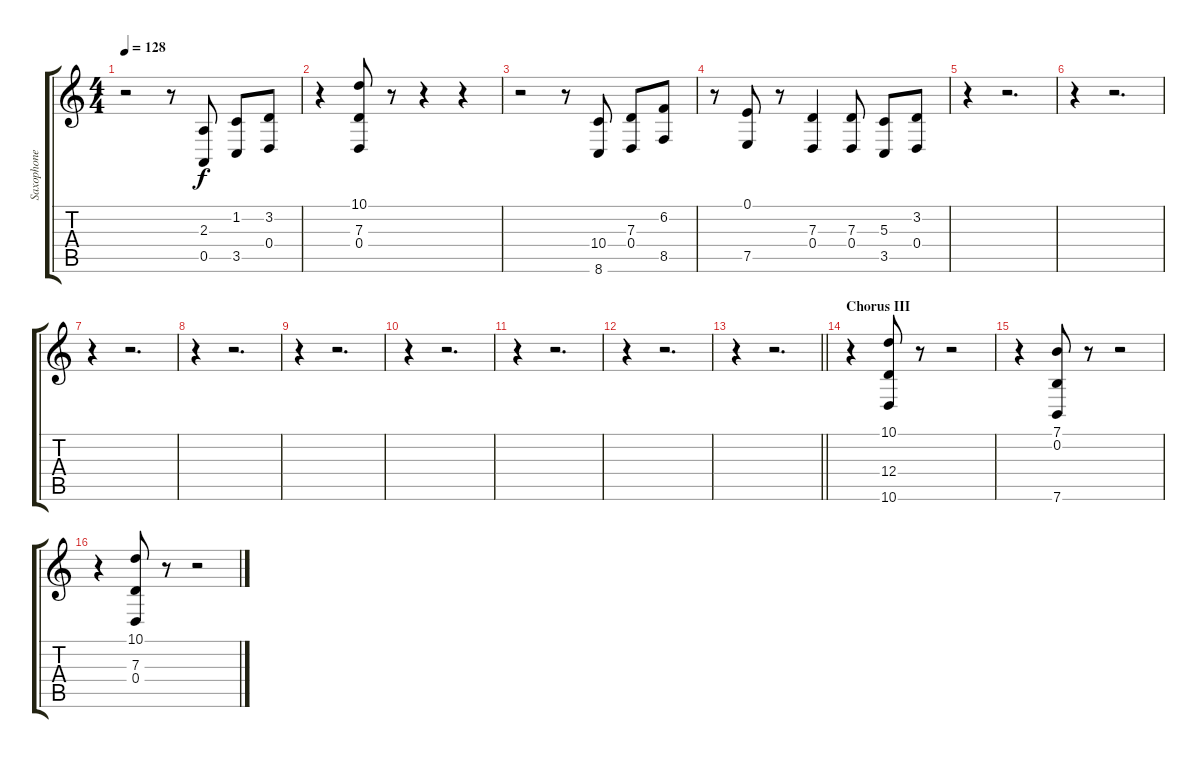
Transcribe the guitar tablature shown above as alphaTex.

\track ("Saxophone" "Saxophone") {instrument baritonesax}
\staff {score tabs}
\tuning (E4 B3 G3 D3 A2 E2) {hide}
\ts (4 4)
\tempo 128
\clef g2
\ks c
r.2{dy f} r.8 (2.3 0.5).8 (1.2 3.5).8 (3.2 0.4).8 |
r.4 (10.1 7.3 0.4).8 r.8 r.4 r.4 |
r.2 r.8 (10.4 8.6).8 (7.3 0.4).8 (6.2 8.5).8 |
r.8 (0.1 7.5).8 r.8 (7.3 0.4).4 (7.3 0.4).8 (5.3 3.5).8 (3.2 0.4).8 |
r.4 r.2{d} |
r.4 r.2{d} |
r.4 r.2{d} |
r.4 r.2{d} |
r.4 r.2{d} |
r.4 r.2{d} |
r.4 r.2{d} |
r.4 r.2{d} |
\barLineRight lightlight
r.4 r.2{d} |
\section ("" "Chorus III")
r.4 (10.1 12.4 10.6).8 r.8 r.2 |
r.4 (7.1 0.2 7.6).8 r.8 r.2 |
r.4 (10.1 7.3 0.4).8 r.8 r.2
